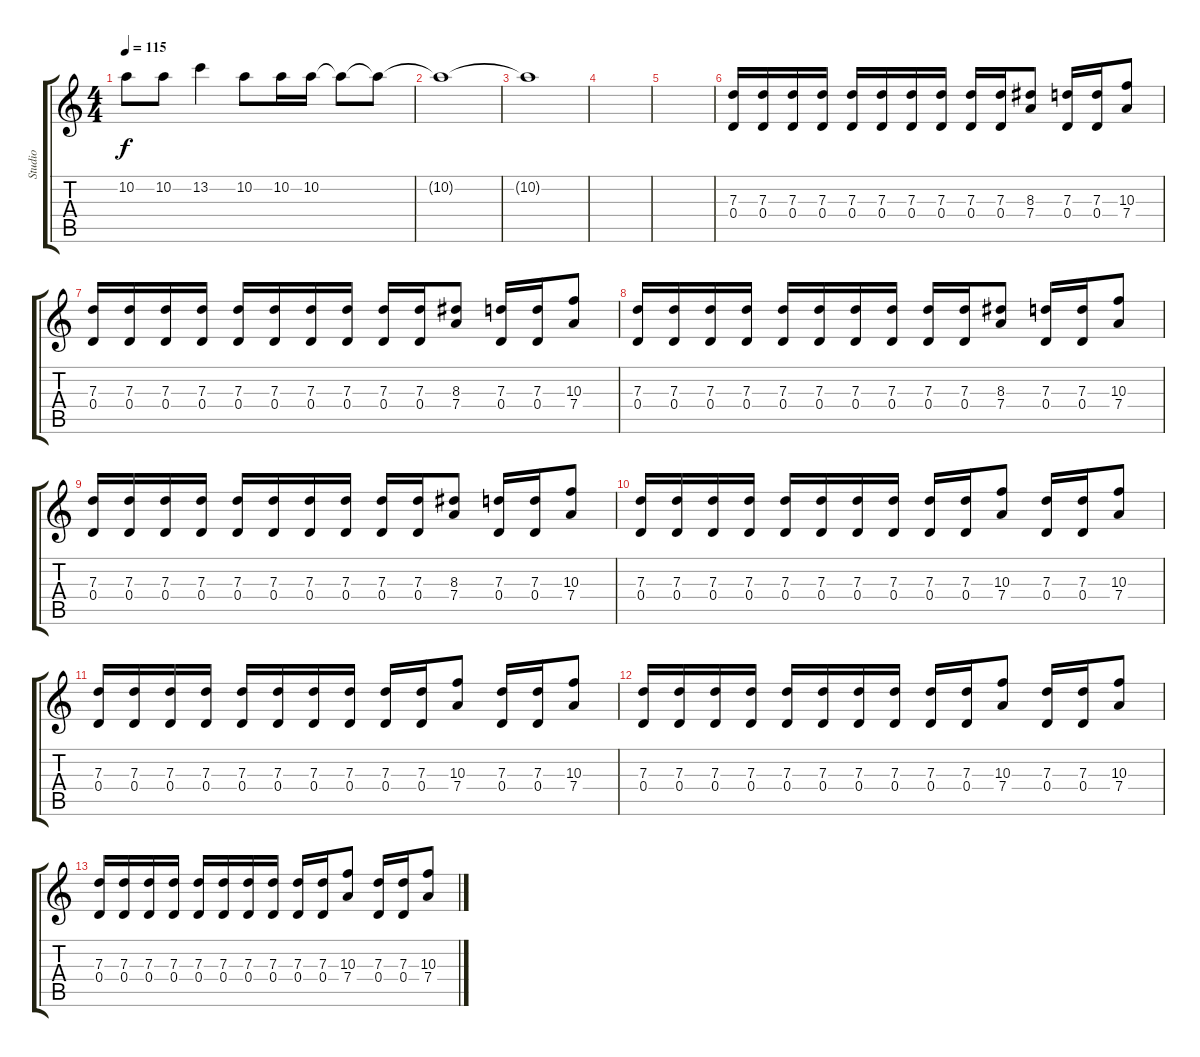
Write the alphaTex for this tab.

\track ("Studio" "Studio") {instrument overdrivenguitar}
\staff {score tabs}
\tuning (E4 B3 G3 D3 A2 D2) {hide}
\ts (4 4)
\tempo 115
\clef g2
\ks c
10.2.8{dy f} 10.2.8 13.2.4 10.2.8 10.2.16 10.2.16 10.2{t}.8 10.2{t}.8 |
10.2{t}.1{volume 0} |
10.2{t}.1 |
|
|
(7.3 0.4).16{volume 14} (7.3 0.4).16 (7.3 0.4).16 (7.3 0.4).16 (7.3 0.4).16 (7.3 0.4).16 (7.3 0.4).16 (7.3 0.4).16 (7.3 0.4).16 (7.3 0.4).16 (8.3 7.4).8 (7.3 0.4).16 (7.3 0.4).16 (10.3 7.4).8 |
(7.3 0.4).16 (7.3 0.4).16 (7.3 0.4).16 (7.3 0.4).16 (7.3 0.4).16 (7.3 0.4).16 (7.3 0.4).16 (7.3 0.4).16 (7.3 0.4).16 (7.3 0.4).16 (8.3 7.4).8 (7.3 0.4).16 (7.3 0.4).16 (10.3 7.4).8 |
(7.3 0.4).16 (7.3 0.4).16 (7.3 0.4).16 (7.3 0.4).16 (7.3 0.4).16 (7.3 0.4).16 (7.3 0.4).16 (7.3 0.4).16 (7.3 0.4).16 (7.3 0.4).16 (8.3 7.4).8 (7.3 0.4).16 (7.3 0.4).16 (10.3 7.4).8 |
(7.3 0.4).16 (7.3 0.4).16 (7.3 0.4).16 (7.3 0.4).16 (7.3 0.4).16 (7.3 0.4).16 (7.3 0.4).16 (7.3 0.4).16 (7.3 0.4).16 (7.3 0.4).16 (8.3 7.4).8 (7.3 0.4).16 (7.3 0.4).16 (10.3 7.4).8 |
(7.3 0.4).16 (7.3 0.4).16 (7.3 0.4).16 (7.3 0.4).16 (7.3 0.4).16 (7.3 0.4).16 (7.3 0.4).16 (7.3 0.4).16 (7.3 0.4).16 (7.3 0.4).16 (10.3 7.4).8 (7.3 0.4).16 (7.3 0.4).16 (10.3 7.4).8 |
(7.3 0.4).16 (7.3 0.4).16 (7.3 0.4).16 (7.3 0.4).16 (7.3 0.4).16 (7.3 0.4).16 (7.3 0.4).16 (7.3 0.4).16 (7.3 0.4).16 (7.3 0.4).16 (10.3 7.4).8 (7.3 0.4).16 (7.3 0.4).16 (10.3 7.4).8 |
(7.3 0.4).16 (7.3 0.4).16 (7.3 0.4).16 (7.3 0.4).16 (7.3 0.4).16 (7.3 0.4).16 (7.3 0.4).16 (7.3 0.4).16 (7.3 0.4).16 (7.3 0.4).16 (10.3 7.4).8 (7.3 0.4).16 (7.3 0.4).16 (10.3 7.4).8 |
(7.3 0.4).16 (7.3 0.4).16 (7.3 0.4).16 (7.3 0.4).16 (7.3 0.4).16 (7.3 0.4).16 (7.3 0.4).16 (7.3 0.4).16 (7.3 0.4).16 (7.3 0.4).16 (10.3 7.4).8 (7.3 0.4).16 (7.3 0.4).16 (10.3 7.4).8
